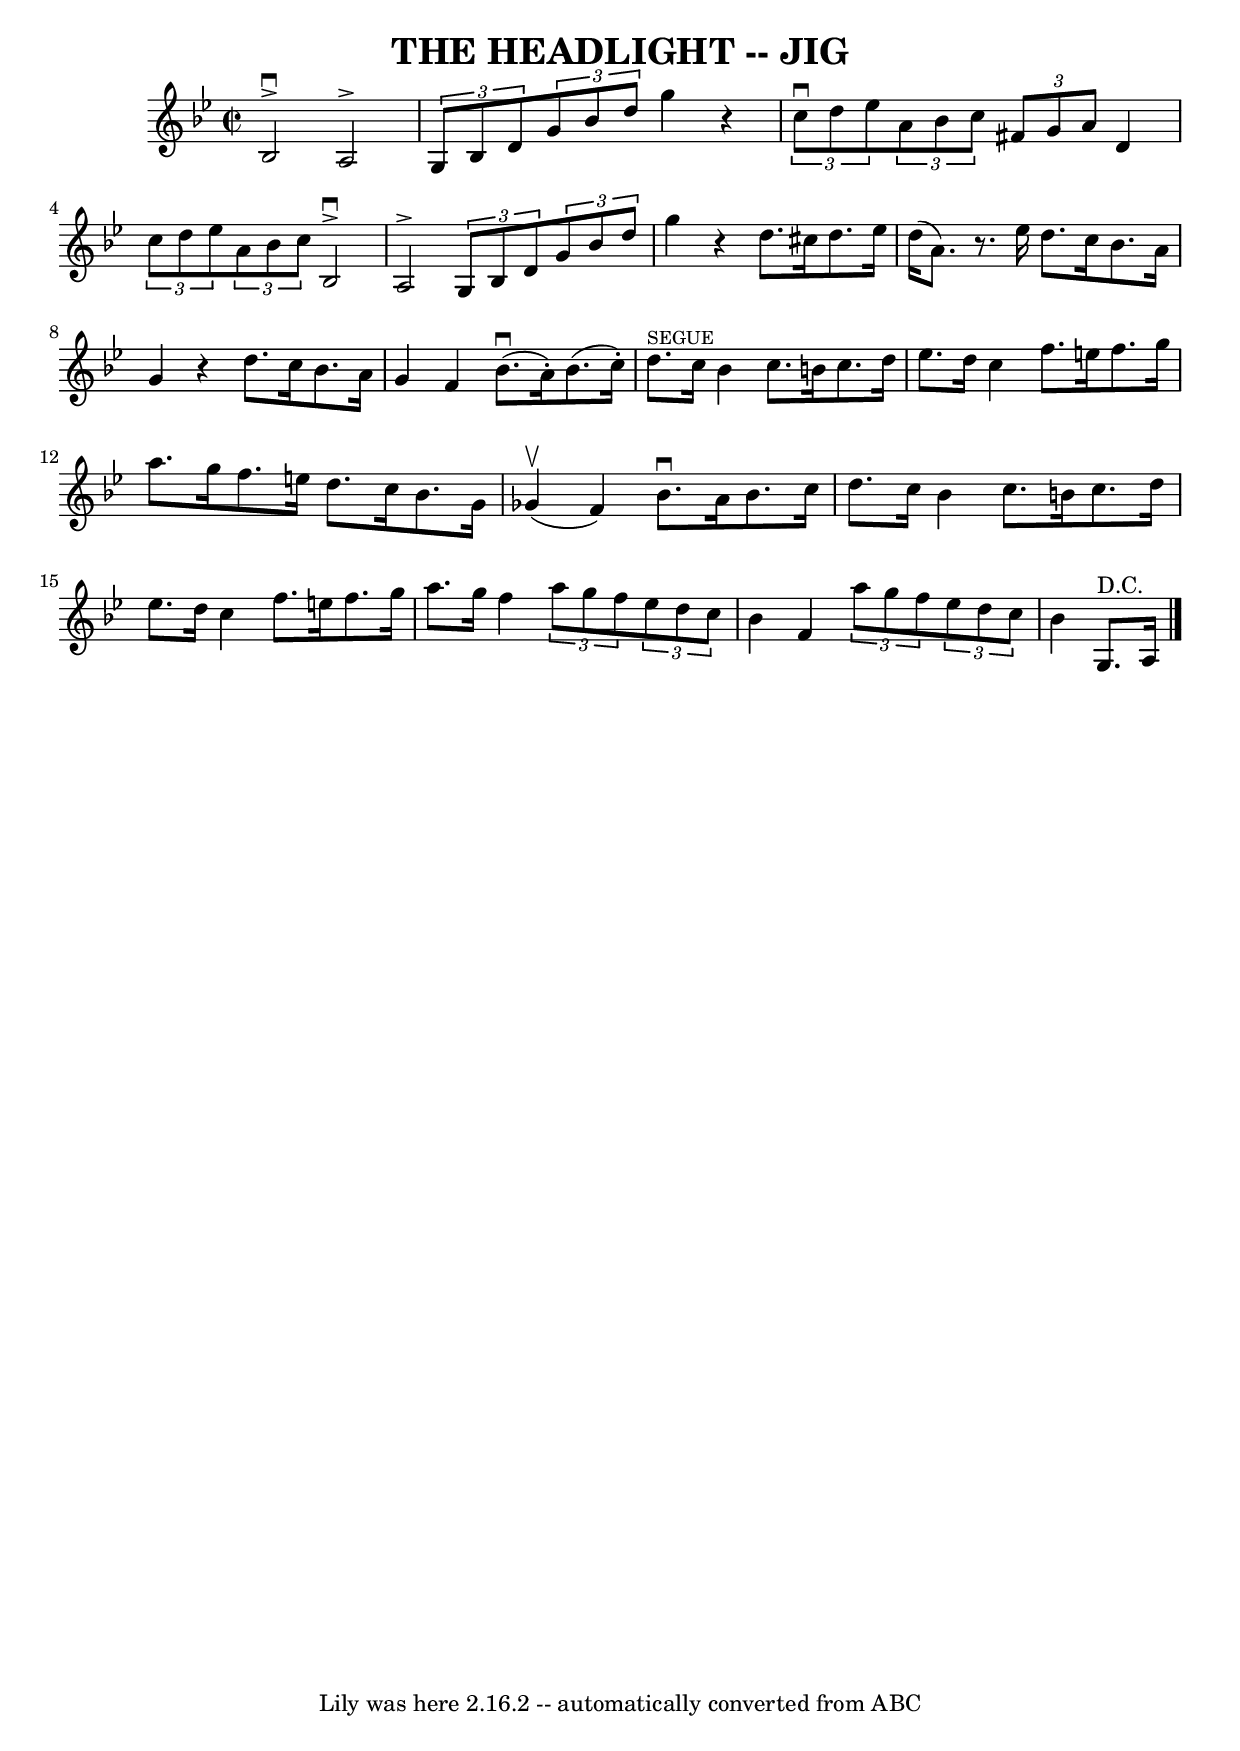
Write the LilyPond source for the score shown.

\version "2.16.2"
\include "Mammoth.ily"
\header {
  %% book = "Ryan's Mammoth Collection of Fiddle Tunes"
  crossRefNumber = "1"
  footnotes = ""
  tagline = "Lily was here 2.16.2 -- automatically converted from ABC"
  title = "THE HEADLIGHT -- JIG"

}
voicedefault =  {


  \override Staff.TimeSignature #'style = #'C
  \time 2/2 
  \key g \minor
  bes2^\downbow^\accent a2^\accent   |
  
  \times 2/3 { g8 bes8 d'8  
	     }   \times 2/3 { g'8 bes'8 d''8  
			    }   
  g''4    r4       |
  \times 2/3 { c''8^\downbow d''8 ees''8  
	     }   
  \times 2/3 { a'8 bes'8 c''8  
	     }   \times 2/3 { fis'8 g'8 a'8  
			    }  
  d'4    |
  \times 2/3 { c''8 d''8 ees''8  
	     }   \times 2/3 {   
	       a'8 bes'8 c''8  
	     }       |
  bes2^\downbow^\accent a2^\accent   
  |
  \times 2/3 { g8 bes8 d'8  
	     }   \times 2/3 { g'8 bes'8    
			      d''8  
			    } g''4    r4       |
  d''8. cis''16 d''8. ees''16    
  d''16 (a'8.)   r8. ees''16    |
  d''8. c''16 bes'8. a'16 
  g'4    r4   \bar ":|" d''8. c''16 bes'8. a'16 g'4 f'4    
  \bar "|."     \bar "|:" bes'8. (^\downbow a'16 -.) bes'8. (c''16 -.) d''8.^\segue c''16 bes'4    |
  c''8. b'16 c''8.  
  d''16 ees''8. d''16 c''4        |
  f''8. e''16 f''8.   
  g''16 a''8. g''16 f''8. e''16    |
  d''8. c''16    
  bes'8. g'16 ges'4 (^\upbow f'4)   |
  |
  bes'8.^\downbow a'16 bes'8. c''16 d''8. c''16 bes'4    |
  
  c''8. b'16 c''8. d''16 ees''8. d''16 c''4        |
  
  f''8. e''16 f''8. g''16 a''8. g''16 f''4    |
  
  \times 2/3 { a''8 g''8 f''8  
	     }   \times 2/3 { ees''8 d''8 c''8  

			    } bes'4 f'4    \bar ":|"   \times 2/3 { a''8 g''8 f''8  
								  }   
  \times 2/3 { ees''8 d''8 c''8  
	     } bes'4 g8.^"D.C." a16    
  \bar "|."   

}

\score{
  <<

    \context Staff="default"
    {
      \voicedefault 
      
    }

  >>
  \layout {
    
  }
  \midi {
  }

}
